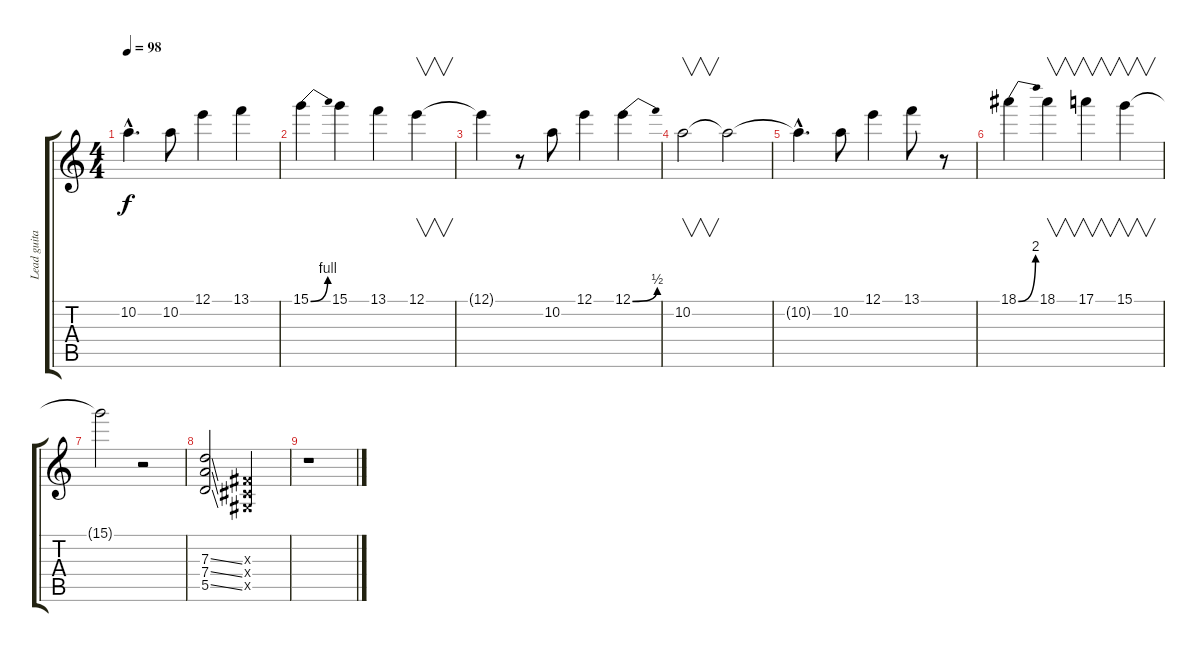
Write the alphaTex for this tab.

\track ("Lead guitar" "Lead guita") {instrument distortionguitar}
\staff {score tabs}
\tuning (E4 B3 G3 D3 A2 E2) {hide}
\ts (4 4)
\tempo 98
\clef g2
\ks c
10.2{hac t}.4{d dy f} 10.2.8 12.1.4 13.1.4 |
15.1{be (bend 0 0 60 4)}.4 15.1.4 13.1.4 12.1.4{v} |
12.1{t}.4 r.8 10.2.8 12.1.4 12.1{be (bend 0 0 60 2)}.4 |
10.2.2{v} 10.2{t}.2 |
10.2{hac t}.4{d} 10.2.8 12.1.4 13.1.8 r.8 |
18.1{be (bend 0 0 60 8)}.4 18.1.4{v} 17.1.4{v} 15.1.4{v} |
15.1{t}.2 r.2 |
(7.3{ss} 7.4{ss} 5.5{ss}).2 (-1.3{x} -1.4{x} -1.5{x}).2 |
r.1
